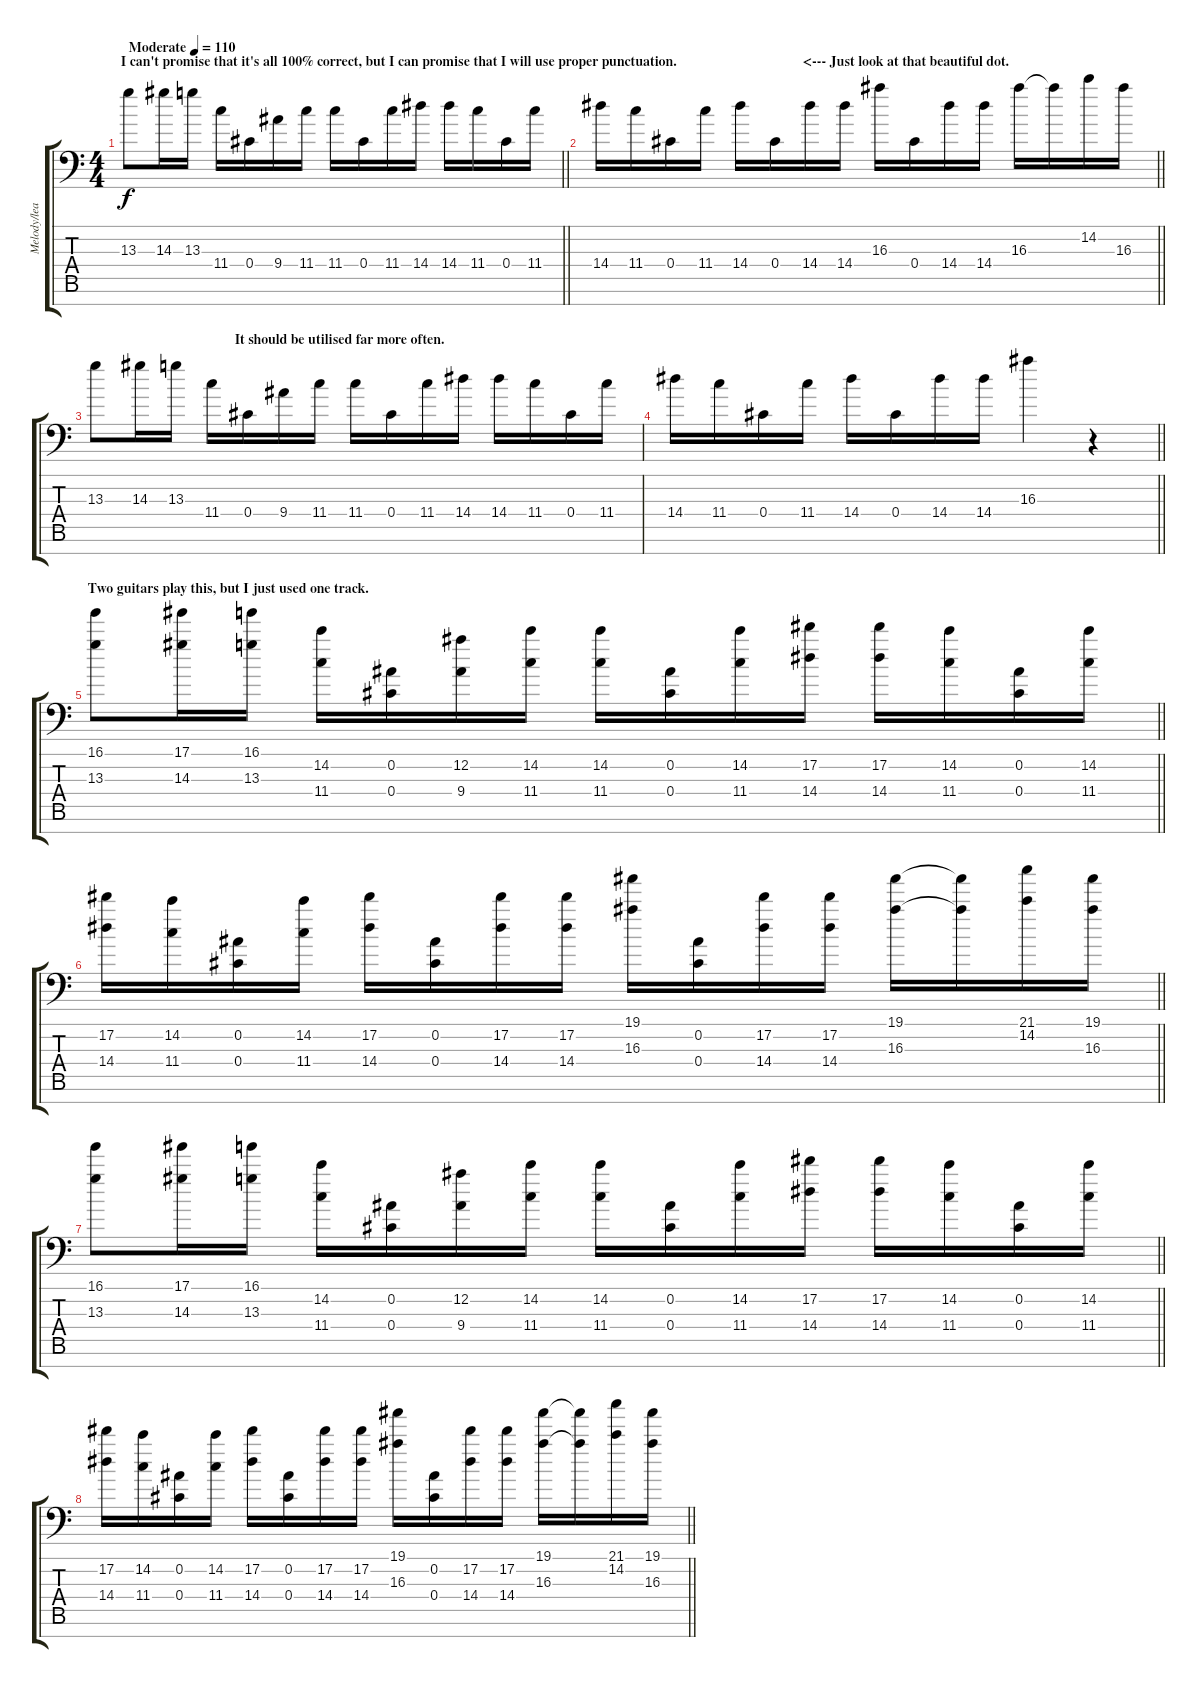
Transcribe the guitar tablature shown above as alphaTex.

\track ("Melody/lead guitar." "Melody/lea") {instrument distortionguitar}
\staff {score tabs}
\tuning (Eb4 Bb3 Gb3 Db3 Ab2 Eb2 Ab1) {hide}
\ts (4 4)
\section ("" "I can't promise that it's all 100% correct, but I can promise that I will use proper punctuation.")
\tempo (110 "Moderate")
\clef f4
\barLineRight lightlight
\ks c
13.3.8{dy f volume 7 instrument distortionguitar} 14.3.16 13.3.16 11.4.16 0.4.16 9.4.16 11.4.16 11.4.16 0.4.16 11.4.16 14.4.16 14.4.16 11.4.16 0.4.16 11.4.16 |
\section ("" "                                                               <--- Just look at that beautiful dot.")
\barLineRight lightlight
14.4.16 11.4.16 0.4.16 11.4.16 14.4.16 0.4.16 14.4.16 14.4.16 16.3.16 0.4.16 14.4.16 14.4.16 16.3.16 16.3{t}.16 14.2.16 16.3.16 |
\section ("" "                                          It should be utilised far more often.")
13.3.8{volume 7} 14.3.16 13.3.16 11.4.16 0.4.16 9.4.16 11.4.16 11.4.16 0.4.16 11.4.16 14.4.16 14.4.16 11.4.16 0.4.16 11.4.16 |
\barLineRight lightlight
14.4.16 11.4.16 0.4.16 11.4.16 14.4.16 0.4.16 14.4.16 14.4.16 16.3.4 r.4 |
\section ("" "Two guitars play this, but I just used one track.")
\barLineRight lightlight
(16.1 13.3).8{volume 8} (17.1 14.3).16 (16.1 13.3).16 (14.2 11.4).16 (0.2 0.4).16 (12.2 9.4).16 (14.2 11.4).16 (14.2 11.4).16 (0.2 0.4).16 (14.2 11.4).16 (17.2 14.4).16 (17.2 14.4).16 (14.2 11.4).16 (0.2 0.4).16 (14.2 11.4).16 |
\barLineRight lightlight
(17.2 14.4).16 (14.2 11.4).16 (0.2 0.4).16 (14.2 11.4).16 (17.2 14.4).16 (0.2 0.4).16 (17.2 14.4).16 (17.2 14.4).16 (19.1 16.3).16 (0.2 0.4).16 (17.2 14.4).16 (17.2 14.4).16 (19.1 16.3).16 (19.1{t} 16.3{t}).16 (21.1 14.2).16 (19.1 16.3).16 |
\barLineRight lightlight
(16.1 13.3).8 (17.1 14.3).16 (16.1 13.3).16 (14.2 11.4).16 (0.2 0.4).16 (12.2 9.4).16 (14.2 11.4).16 (14.2 11.4).16 (0.2 0.4).16 (14.2 11.4).16 (17.2 14.4).16 (17.2 14.4).16 (14.2 11.4).16 (0.2 0.4).16 (14.2 11.4).16 |
\barLineRight lightlight
(17.2 14.4).16 (14.2 11.4).16 (0.2 0.4).16 (14.2 11.4).16 (17.2 14.4).16 (0.2 0.4).16 (17.2 14.4).16 (17.2 14.4).16 (19.1 16.3).16 (0.2 0.4).16 (17.2 14.4).16 (17.2 14.4).16 (19.1 16.3).16 (19.1{t} 16.3{t}).16 (21.1 14.2).16 (19.1 16.3).16
